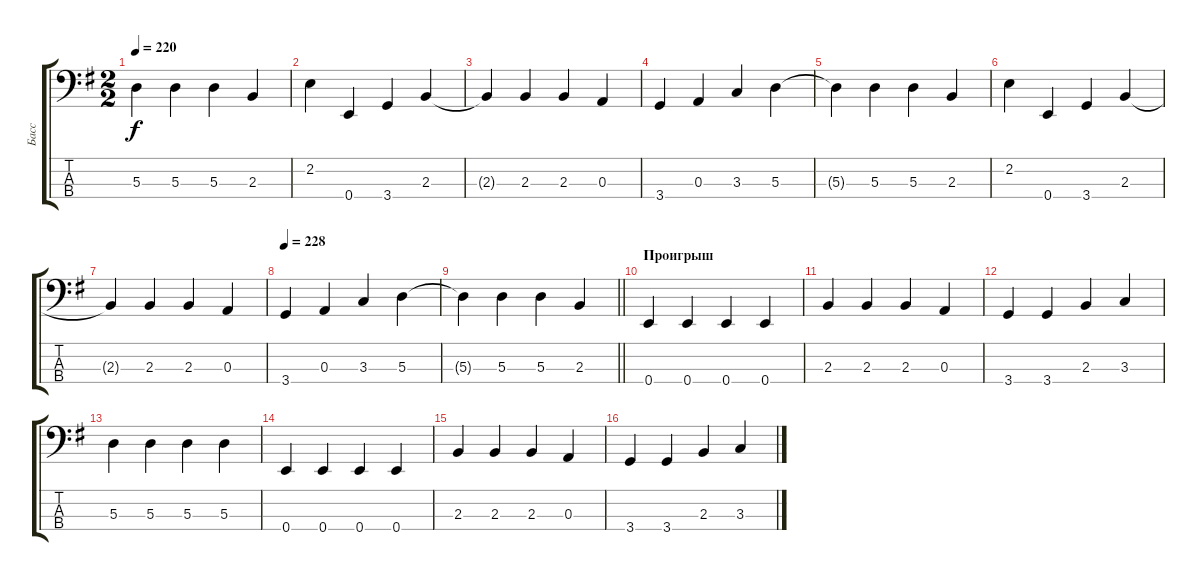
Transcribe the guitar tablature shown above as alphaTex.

\track ("Басс" "Басс") {instrument electricbassfinger}
\staff {score tabs}
\tuning (G2 D2 A1 E1) {hide}
\ts (2 2)
\tempo 220
\clef f4
\ks eminor
5.3{t}.4{dy f} 5.3.4 5.3.4 2.3.4 |
2.2.4 0.4.4 3.4.4 2.3.4 |
2.3{t}.4 2.3.4 2.3.4 0.3.4 |
3.4.4 0.3.4 3.3.4 5.3.4 |
5.3{t}.4 5.3.4 5.3.4 2.3.4 |
2.2.4 0.4.4 3.4.4 2.3.4 |
2.3{t}.4 2.3.4 2.3.4 0.3.4 |
\tempo 228
3.4.4 0.3.4 3.3.4 5.3.4 |
\barLineRight lightlight
5.3{t}.4 5.3.4 5.3.4 2.3.4 |
\section ("" "Проигрыш")
0.4.4 0.4.4 0.4.4 0.4.4 |
2.3.4 2.3.4 2.3.4 0.3.4 |
3.4.4 3.4.4 2.3.4 3.3.4 |
5.3.4 5.3.4 5.3.4 5.3.4 |
0.4.4 0.4.4 0.4.4 0.4.4 |
2.3.4 2.3.4 2.3.4 0.3.4 |
3.4.4 3.4.4 2.3.4 3.3.4
